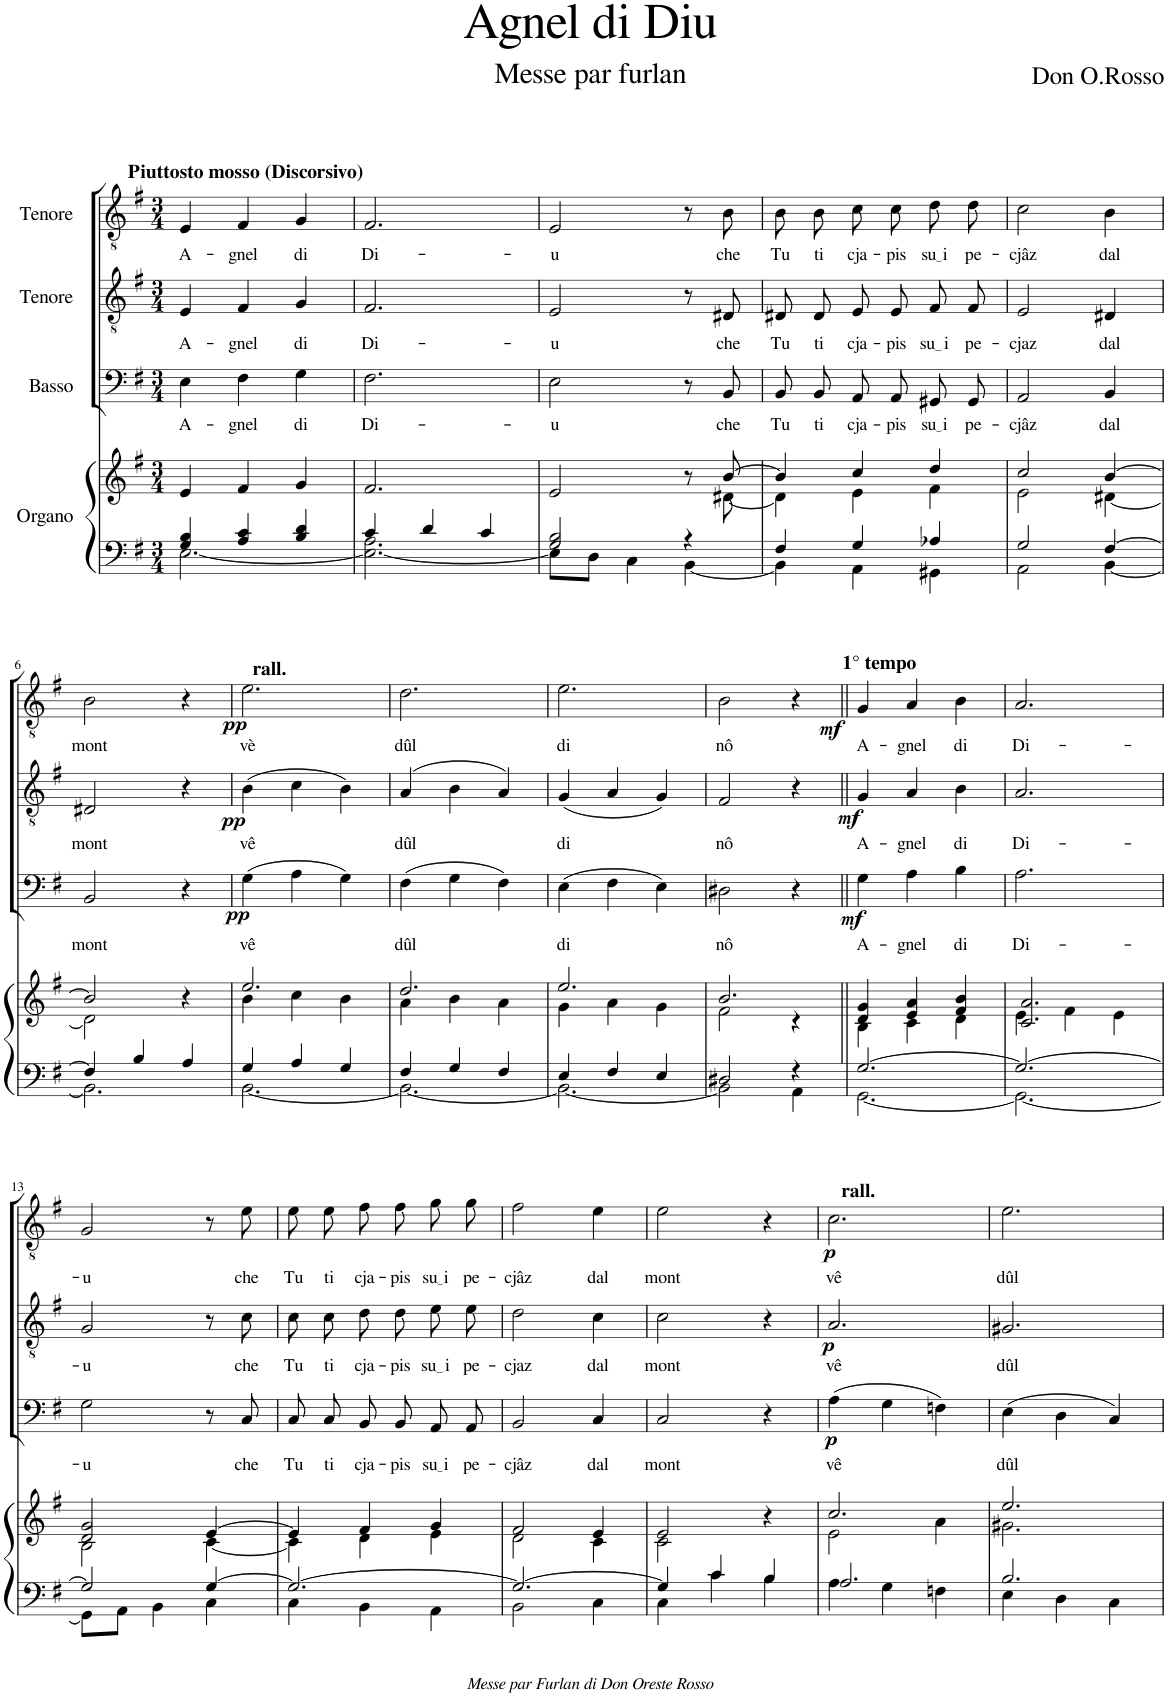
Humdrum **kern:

**kern	**kern	**kern	**text	**dynam	**kern	**text	**dynam	**kern	**text	**dynam
*part4	*part4	*part3	*part3	*part3	*part2	*part2	*part2	*part1	*part1	*part1
*staff5	*staff4	*staff3	*staff3	*staff3	*staff2	*staff2	*staff2	*staff1	*staff1	*staff1
*I"Organo	*	*I"Basso	*	*	*I"Tenore	*	*	*I"Tenore	*	*
*clefF4	*clefG2	*clefF4	*	*	*clefGv2	*	*	*clefGv2	*	*
*k[f#]	*k[f#]	*k[f#]	*	*	*k[f#]	*	*	*k[f#]	*	*
*M3/4	*M3/4	*M3/4	*	*	*M3/4	*	*	*M3/4	*	*
=1	=1	=1	=1	=1	=1	=1	=1	=1	=1	=1
*^	*	*	*	*	*	*	*	*	*	*
!	!	!	!	!	!	!	!	!	!LO:TX:a:B:t=Piuttosto mosso (Discorsivo)	!	!
!	!	!	!	!LO:LY:b	!	!	!LO:LY:b	!	!	!LO:LY:b	!
4G/ 4B/	[2.E\	4e/	4E\	A-	.	4E/	A-	.	4E/	A-	.
!	!	!	!	!LO:LY:b	!	!	!LO:LY:b	!	!	!LO:LY:b	!
4A/ 4c/	.	4f#/	4F#\	-gnel	.	4F#/	-gnel	.	4F#/	-gnel	.
!	!	!	!	!LO:LY:b	!	!	!LO:LY:b	!	!	!LO:LY:b	!
4B/ 4d/	.	4g/	4G\	di	.	4G/	di	.	4G/	di	.
=2	=2	=2	=2	=2	=2	=2	=2	=2	=2	=2	=2
!	!	!	!	!LO:LY:b	!	!	!LO:LY:b	!	!	!LO:LY:b	!
4c/	2.E\_ 2.A\	2.f#/	2.F#\	Di-	.	2.F#/	Di-	.	2.F#/	Di-	.
4d/	.	.	.	.	.	.	.	.	.	.	.
4c/	.	.	.	.	.	.	.	.	.	.	.
=3	=3	=3	=3	=3	=3	=3	=3	=3	=3	=3	=3
*	*	*^	*	*	*	*	*	*	*	*	*
!	!	!	!	!	!LO:LY:b	!	!	!LO:LY:b	!	!	!LO:LY:b	!
2G/ 2B/	8E\L]	2e/	8ryy	2E\	-u	.	2E/	-u	.	2E/	-u	.
*	*	*v	*v	*	*	*	*	*	*	*	*	*
.	8D\J	.	.	.	.	.	.	.	.	.	.
.	4C\	.	.	.	.	.	.	.	.	.	.
4r	[4BB\	8r	8r	.	.	8r	.	.	8r	.	.
*	*	*^	*	*	*	*	*	*	*	*	*
!	!	!	!	!	!LO:LY:b	!	!	!LO:LY:b	!	!	!LO:LY:b	!
.	.	[8b/	[8d#X\	8BB/	che	.	8D#X/	che	.	8B\	che	.
=4	=4	=4	=4	=4	=4	=4	=4	=4	=4	=4	=4	=4
!	!	!	!	!	!LO:LY:b	!	!	!LO:LY:b	!	!	!LO:LY:b	!
4F#/	4BB\]	4b/]	4d#\]	8BB/L	Tu	.	8D#X/L	Tu	.	8B\L	Tu	.
!	!	!	!	!	!LO:LY:b	!	!	!LO:LY:b	!	!	!LO:LY:b	!
.	.	.	.	8BB/J	ti	.	8D#/J	ti	.	8B\J	ti	.
!	!	!	!	!	!LO:LY:b	!	!	!LO:LY:b	!	!	!LO:LY:b	!
4G/	4AA\	4cc/	4e\	8AA/L	cja-	.	8E/L	cja-	.	8c\L	cja-	.
!	!	!	!	!	!LO:LY:b	!	!	!LO:LY:b	!	!	!LO:LY:b	!
.	.	.	.	8AA/J	-pis	.	8E/J	-pis	.	8c\J	-pis	.
!	!	!	!	!	!LO:LY:b	!	!	!LO:LY:b	!	!	!LO:LY:b	!
4A-X/	4GG#X\	4dd/	4f#\	8GG#X/L	su i	.	8F#/L	su i	.	8d\L	su i	.
!	!	!	!	!	!LO:LY:b	!	!	!LO:LY:b	!	!	!LO:LY:b	!
.	.	.	.	8GG#/J	pe-	.	8F#/J	pe-	.	8d\J	pe-	.
=5	=5	=5	=5	=5	=5	=5	=5	=5	=5	=5	=5	=5
!	!	!	!	!	!LO:LY:b	!	!	!LO:LY:b	!	!	!LO:LY:b	!
2G/	2AA\	2cc/	2e\	2AA/	-cjâz	.	2E/	-cjaz	.	2c\	-cjâz	.
!	!	!	!	!	!LO:LY:b	!	!	!LO:LY:b	!	!	!LO:LY:b	!
[4F#/	[4BB\	[4b/	[4d#X\	4BB/	dal	.	4D#X/	dal	.	4B\	dal	.
!!LO:LB:g=z
=6	=6	=6	=6	=6	=6	=6	=6	=6	=6	=6	=6	=6
!	!	!	!	!	!LO:LY:b	!	!	!LO:LY:b	!	!	!LO:LY:b	!
4F#/]	2.BB\]	2b/]	2d#\]	2BB/	mont	.	2D#X/	mont	.	2B\	mont	.
4B/	.	.	.	.	.	.	.	.	.	.	.	.
4A/	.	4r	4ryy	4r	.	.	4r	.	.	4r	.	.
=7	=7	=7	=7	=7	=7	=7	=7	=7	=7	=7	=7	=7
!	!	!	!	!	!	!	!	!	!	!LO:TX:a:B:t=rall.	!	!
!	!	!	!	!	!LO:LY:b	!LO:DY:b	!	!LO:LY:b	!LO:DY:b	!	!LO:LY:b	!LO:DY:b
4G/	[2.BB\	2.ee/	4b\	(4G\	vê	pp	(4B\	vê	pp	2.e\	vè	pp
4A/	.	.	4cc\	4A\	.	.	4c\	.	.	.	.	.
4G/	.	.	4b\	4G\)	.	.	4B\)	.	.	.	.	.
=8	=8	=8	=8	=8	=8	=8	=8	=8	=8	=8	=8	=8
!	!	!	!	!	!LO:LY:b	!	!	!LO:LY:b	!	!	!LO:LY:b	!
4F#/	2.BB\_	2.dd/	4a\	(4F#\	dûl	.	(4A/	dûl	.	2.d\	dûl	.
4G/	.	.	4b\	4G\	.	.	4B\	.	.	.	.	.
4F#/	.	.	4a\	4F#\)	.	.	4A/)	.	.	.	.	.
=9	=9	=9	=9	=9	=9	=9	=9	=9	=9	=9	=9	=9
!	!	!	!	!	!LO:LY:b	!	!	!LO:LY:b	!	!	!LO:LY:b	!
4E/	2.BB\_	2.ee/	4g\	(4E\	di	.	(4G/	di	.	2.e\	di	.
4F#/	.	.	4a\	4F#\	.	.	4A/	.	.	.	.	.
4E/	.	.	4g\	4E\)	.	.	4G/)	.	.	.	.	.
=10	=10	=10	=10	=10	=10	=10	=10	=10	=10	=10	=10	=10
!	!	!	!	!	!LO:LY:b	!	!	!LO:LY:b	!	!	!LO:LY:b	!
2D#X/	2BB\]	2.b/	2f#\	2D#X\	nô	.	2F#/	nô	.	2B\	nô	.
!	!	!	!	!	!	!	!	!	!	!	!	!LO:DY:b
4r	4AA\	.	4r	4r	.	.	4r	.	.	4r	.	mf
=11||	=11||	=11||	=11||	=11||	=11||	=11||	=11||	=11||	=11||	=11||	=11||	=11||
!	!	!	!	!	!	!	!	!	!	!LO:TX:a:B:t=1° tempo	!	!
!	!	!	!	!	!LO:LY:b	!LO:DY:b	!	!LO:LY:b	!LO:DY:b	!	!LO:LY:b	!
[2.G/	[2.GG\	4d/ 4g/	4B\	4G\	A-	mf	4G/	A-	mf	4G/	A-	.
!	!	!	!	!	!LO:LY:b	!	!	!LO:LY:b	!	!	!LO:LY:b	!
.	.	4e/ 4a/	4c\	4A\	-gnel	.	4A/	-gnel	.	4A/	-gnel	.
!	!	!	!	!	!LO:LY:b	!	!	!LO:LY:b	!	!	!LO:LY:b	!
.	.	4f#/ 4b/	4d\	4B\	di	.	4B\	di	.	4B\	di	.
=12	=12	=12	=12	=12	=12	=12	=12	=12	=12	=12	=12	=12
!	!	!	!	!	!LO:LY:b	!	!	!LO:LY:b	!	!	!LO:LY:b	!
2.G/_	2.GG\_	2.c/ 2.a/	4e\	2.A\	Di-	.	2.A/	Di-	.	2.A/	Di-	.
.	.	.	4f#\	.	.	.	.	.	.	.	.	.
.	.	.	4e\	.	.	.	.	.	.	.	.	.
!!LO:LB:g=z
=13	=13	=13	=13	=13	=13	=13	=13	=13	=13	=13	=13	=13
!	!	!	!	!	!LO:LY:b	!	!	!LO:LY:b	!	!	!LO:LY:b	!
2G/]	8GG\L]	2d/ 2g/	2B\	2G\	-u	.	2G/	-u	.	2G/	-u	.
.	8AA\J	.	.	.	.	.	.	.	.	.	.	.
.	4BB\	.	.	.	.	.	.	.	.	.	.	.
[4G/	4C\	[4e/	[4c\	8r	.	.	8r	.	.	8r	.	.
!	!	!	!	!	!LO:LY:b	!	!	!LO:LY:b	!	!	!LO:LY:b	!
.	.	.	.	8C/	che	.	8c\	che	.	8e\	che	.
=14	=14	=14	=14	=14	=14	=14	=14	=14	=14	=14	=14	=14
!	!	!	!	!	!LO:LY:b	!	!	!LO:LY:b	!	!	!LO:LY:b	!
2.G/_	4C\	4e/]	4c\]	8C/L	Tu	.	8c\L	Tu	.	8e\L	Tu	.
!	!	!	!	!	!LO:LY:b	!	!	!LO:LY:b	!	!	!LO:LY:b	!
.	.	.	.	8C/J	ti	.	8c\J	ti	.	8e\J	ti	.
!	!	!	!	!	!LO:LY:b	!	!	!LO:LY:b	!	!	!LO:LY:b	!
.	4BB\	4f#/	4d\	8BB/L	cja-	.	8d\L	cja-	.	8f#\L	cja-	.
!	!	!	!	!	!LO:LY:b	!	!	!LO:LY:b	!	!	!LO:LY:b	!
.	.	.	.	8BB/J	-pis	.	8d\J	-pis	.	8f#\J	-pis	.
!	!	!	!	!	!LO:LY:b	!	!	!LO:LY:b	!	!	!LO:LY:b	!
.	4AA\	4g/	4e\	8AA/L	su i	.	8e\L	su i	.	8g\L	su i	.
!	!	!	!	!	!LO:LY:b	!	!	!LO:LY:b	!	!	!LO:LY:b	!
.	.	.	.	8AA/J	pe-	.	8e\J	pe-	.	8g\J	pe-	.
=15	=15	=15	=15	=15	=15	=15	=15	=15	=15	=15	=15	=15
!	!	!	!	!	!LO:LY:b	!	!	!LO:LY:b	!	!	!LO:LY:b	!
2.G/_	2BB\	2f#/	2d\	2BB/	-cjâz	.	2d\	-cjaz	.	2f#\	-cjâz	.
!	!	!	!	!	!LO:LY:b	!	!	!LO:LY:b	!	!	!LO:LY:b	!
.	4C\	4e/	4c\	4C/	dal	.	4c\	dal	.	4e\	dal	.
=16	=16	=16	=16	=16	=16	=16	=16	=16	=16	=16	=16	=16
!	!	!	!	!	!LO:LY:b	!	!	!LO:LY:b	!	!	!LO:LY:b	!
4G/]	4C\	2e/	2c\	2C/	mont	.	2c\	mont	.	2e\	mont	.
4c/	4c\	.	.	.	.	.	.	.	.	.	.	.
4B/	4B\	4r	4ryy	4r	.	.	4r	.	.	4r	.	.
=17	=17	=17	=17	=17	=17	=17	=17	=17	=17	=17	=17	=17
!	!	!	!	!	!	!	!	!	!	!LO:TX:a:B:t=rall.	!	!
!	!	!	!	!	!LO:LY:b	!LO:DY:b	!	!LO:LY:b	!LO:DY:b	!	!LO:LY:b	!LO:DY:b
2.A/	4A\	2.cc/	2e\	(4A\	vê	p	2.A/	vê	p	2.c\	vê	p
.	4G\	.	.	4G\	.	.	.	.	.	.	.	.
.	4Fn\	.	4a\	4Fn\)	.	.	.	.	.	.	.	.
=18	=18	=18	=18	=18	=18	=18	=18	=18	=18	=18	=18	=18
!	!	!	!	!	!LO:LY:b	!	!	!LO:LY:b	!	!	!LO:LY:b	!
2.B/	4E\	2.ee/	2.g#X\	(4E\	dûl	.	2.G#X/	dûl	.	2.e\	dûl	.
.	4D\	.	.	4D\	.	.	.	.	.	.	.	.
.	4C\	.	.	4C/)	.	.	.	.	.	.	.	.
*v	*v	*	*	*	*	*	*	*	*	*	*	*
*	*v	*v	*	*	*	*	*	*	*	*	*
=	=	=	=	=	=	=	=	=	=	=
*-	*-	*-	*-	*-	*-	*-	*-	*-	*-	*-
